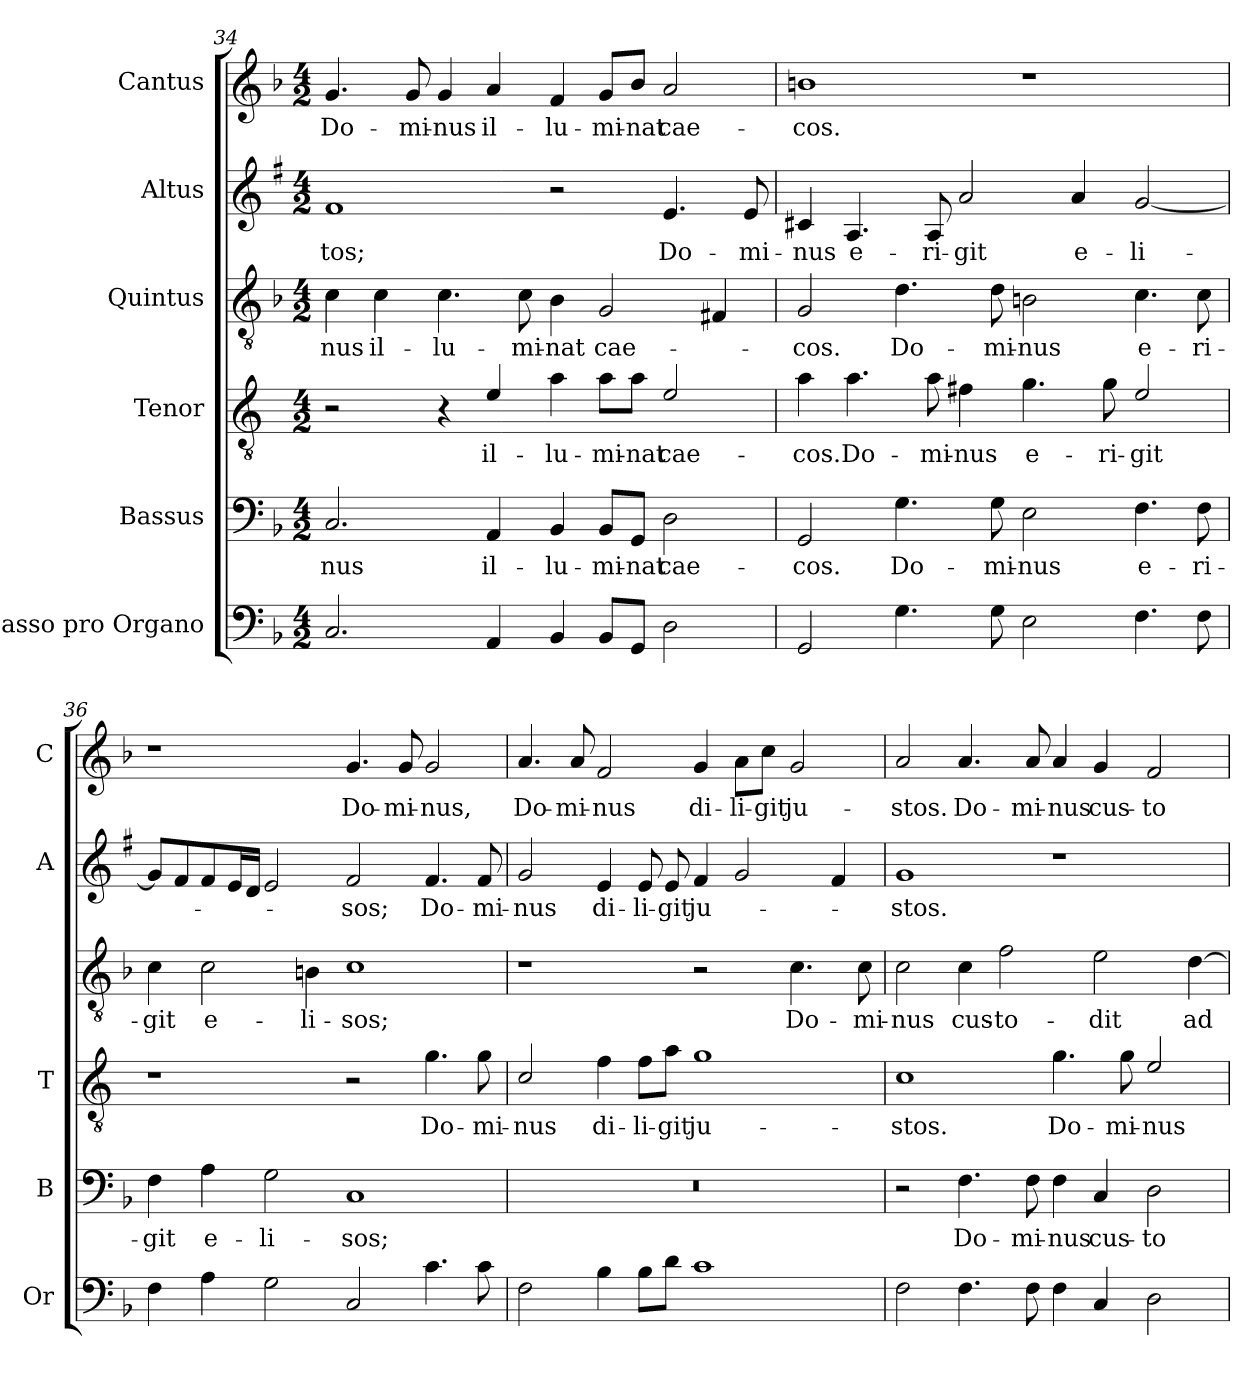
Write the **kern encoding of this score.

**kern	**kern	**text	**kern	**text	**kern	**text	**kern	**text	**kern	**text
*part6	*part5	*part5	*part4	*part4	*part3	*part3	*part2	*part2	*part1	*part1
*staff6	*staff5	*staff5	*staff4	*staff4	*staff3	*staff3	*staff2	*staff2	*staff1	*staff1
*I"Basso pro Organo	*I"Bassus	*	*I"Tenor	*	*I"Quintus	*	*I"Altus	*	*I"Cantus	*
*I'Or	*I'B	*	*I'T	*	*	*	*I'A	*	*I'C	*
!!LO:PB:g=z
*clefF4	*clefF4	*	*clefGv2	*	*clefGv2	*	*clefG2	*	*clefG2	*
*	*	*	*ITrd4c7	*	*	*	*ITrd1c2	*	*	*
*k[b-]	*k[b-]	*	*k[b-]	*	*k[b-]	*	*k[b-]	*	*k[b-]	*
*F:	*F:	*	*F:	*	*F:	*	*F:	*	*F:	*
*M4/2	*M4/2	*	*M4/2	*	*M4/2	*	*M4/2	*	*M4/2	*
=34	=34	=34	=34	=34	=34	=34	=34	=34	=34	=34
!	!	!LO:LY:b	!	!	!	!LO:LY:b	!	!LO:LY:b	!	!LO:LY:b
2.C/	2.C/	-nus	2r	.	4c\	-nus	1e	-tos;	4.g/	Do-
!	!	!	!	!	!	!LO:LY:b	!	!	!	!
.	.	.	.	.	4c\	il-	.	.	.	.
!	!	!	!	!	!	!	!	!	!	!LO:LY:b
.	.	.	.	.	.	.	.	.	8g/	-mi-
!	!	!	!	!	!	!LO:LY:b	!	!	!	!LO:LY:b
.	.	.	4r	.	4.c\	-lu-	.	.	4g/	-nus
!	!	!LO:LY:b	!	!LO:LY:b	!	!	!	!	!	!LO:LY:b
4AA/	4AA/	il-	4A/	il-	.	.	.	.	4a/	il-
!	!	!	!	!	!	!LO:LY:b	!	!	!	!
.	.	.	.	.	8c\	-mi-	.	.	.	.
!	!	!LO:LY:b	!	!LO:LY:b	!	!LO:LY:b	!	!	!	!LO:LY:b
4BB-/	4BB-/	-lu-	4d\	-lu-	4B-\	-nat	2r	.	4f/	-lu-
!	!	!LO:LY:b	!	!LO:LY:b	!	!LO:LY:b	!	!	!	!LO:LY:b
8BB-/L	8BB-/L	-mi-	8d\L	-mi-	2G/	cae-	.	.	8g/L	-mi-
!	!	!LO:LY:b	!	!LO:LY:b	!	!	!	!	!	!LO:LY:b
8GG/J	8GG/J	-nat	8d\J	-nat	.	.	.	.	8b-/J	-nat
!	!	!LO:LY:b	!	!LO:LY:b	!	!	!	!LO:LY:b	!	!LO:LY:b
2D\	2D\	cae-	2A/	cae-	.	.	4.d/	Do-	2a/	cae-
.	.	.	.	.	4F#X/	.	.	.	.	.
!	!	!	!	!	!	!	!	!LO:LY:b	!	!
.	.	.	.	.	.	.	8d/	-mi-	.	.
=35	=35	=35	=35	=35	=35	=35	=35	=35	=35	=35
!	!	!LO:LY:b	!	!LO:LY:b	!	!LO:LY:b	!	!LO:LY:b	!	!LO:LY:b
2GG/	2GG/	-cos.	4d\	-cos.	2G/	-cos.	4Bn/	-nus	1bn	-cos.
!	!	!	!	!LO:LY:b	!	!	!	!LO:LY:b	!	!
.	.	.	4.d\	Do-	.	.	4.G/	e-	.	.
!	!	!LO:LY:b	!	!	!	!LO:LY:b	!	!	!	!
4.G\	4.G\	Do-	.	.	4.d\	Do-	.	.	.	.
!	!	!	!	!LO:LY:b	!	!	!	!LO:LY:b	!	!
.	.	.	8d\	-mi-	.	.	8G/	-ri-	.	.
!	!	!	!	!LO:LY:b	!	!	!	!LO:LY:b	!	!
.	.	.	4Bn\	-nus	.	.	2g/	-git	.	.
!	!	!LO:LY:b	!	!	!	!LO:LY:b	!	!	!	!
8G\	8G\	-mi-	.	.	8d\	-mi-	.	.	.	.
!	!	!LO:LY:b	!	!LO:LY:b	!	!LO:LY:b	!	!	!	!
2E\	2E\	-nus	4.c\	e-	2Bn\	-nus	.	.	1r	.
!	!	!	!	!	!	!	!	!LO:LY:b	!	!
.	.	.	.	.	.	.	4g/	e-	.	.
!	!	!	!	!LO:LY:b	!	!	!	!	!	!
.	.	.	8c\	-ri-	.	.	.	.	.	.
!	!	!LO:LY:b	!	!LO:LY:b	!	!LO:LY:b	!	!LO:LY:b	!	!
4.F\	4.F\	e-	2A/	-git	4.c\	e-	[2f/	-li-	.	.
!	!	!LO:LY:b	!	!	!	!LO:LY:b	!	!	!	!
8F\	8F\	-ri-	.	.	8c\	-ri-	.	.	.	.
=36	=36	=36	=36	=36	=36	=36	=36	=36	=36	=36
!	!	!LO:LY:b	!	!	!	!LO:LY:b	!	!	!	!
4F\	4F\	-git	1r	.	4c\	-git	8f/L]	.	1r	.
.	.	.	.	.	.	.	8e/	.	.	.
!	!	!LO:LY:b	!	!	!	!LO:LY:b	!	!	!	!
4A\	4A\	e-	.	.	2c\	e-	8e/	.	.	.
.	.	.	.	.	.	.	16d/L	.	.	.
.	.	.	.	.	.	.	16c/JJ	.	.	.
!	!	!LO:LY:b	!	!	!	!	!	!	!	!
2G\	2G\	-li-	.	.	.	.	2d/	.	.	.
!	!	!	!	!	!	!LO:LY:b	!	!	!	!
.	.	.	.	.	4Bn\	-li-	.	.	.	.
!	!	!LO:LY:b	!	!	!	!LO:LY:b	!	!LO:LY:b	!	!LO:LY:b
2C/	1C	-sos;	2r	.	1c	-sos;	2e/	-sos;	4.g/	Do-
!	!	!	!	!	!	!	!	!	!	!LO:LY:b
.	.	.	.	.	.	.	.	.	8g/	-mi-
!	!	!	!	!LO:LY:b	!	!	!	!LO:LY:b	!	!LO:LY:b
4.c\	.	.	4.c\	Do-	.	.	4.e/	Do-	2g/	-nus,
!	!	!	!	!LO:LY:b	!	!	!	!LO:LY:b	!	!
8c\	.	.	8c\	-mi-	.	.	8e/	-mi-	.	.
!!LO:LB:g=z
=37	=37	=37	=37	=37	=37	=37	=37	=37	=37	=37
!	!	!	!	!LO:LY:b	!	!	!	!LO:LY:b	!	!LO:LY:b
2F\	0r	.	2F/	-nus	1r	.	2f/	-nus	4.a/	Do-
!	!	!	!	!	!	!	!	!	!	!LO:LY:b
.	.	.	.	.	.	.	.	.	8a/	-mi-
!	!	!	!	!LO:LY:b	!	!	!	!LO:LY:b	!	!LO:LY:b
4B-\	.	.	4B-\	di-	.	.	4d/	di-	2f/	-nus
!	!	!	!	!LO:LY:b	!	!	!	!LO:LY:b	!	!
8B-\L	.	.	8B-\L	-li-	.	.	8d/	-li-	.	.
!	!	!	!	!LO:LY:b	!	!	!	!LO:LY:b	!	!
8d\J	.	.	8d\J	-git	.	.	8d/	-git	.	.
!	!	!	!	!LO:LY:b	!	!	!	!LO:LY:b	!	!LO:LY:b
1c	.	.	1c	ju-	2r	.	4e/	ju-	4g/	di-
!	!	!	!	!	!	!	!	!	!	!LO:LY:b
.	.	.	.	.	.	.	2f/	.	8a\L	-li-
!	!	!	!	!	!	!	!	!	!	!LO:LY:b
.	.	.	.	.	.	.	.	.	8cc\J	-git
!	!	!	!	!	!	!LO:LY:b	!	!	!	!LO:LY:b
.	.	.	.	.	4.c\	Do-	.	.	2g/	ju-
.	.	.	.	.	.	.	4e/	.	.	.
!	!	!	!	!	!	!LO:LY:b	!	!	!	!
.	.	.	.	.	8c\	-mi-	.	.	.	.
=38	=38	=38	=38	=38	=38	=38	=38	=38	=38	=38
!	!	!	!	!LO:LY:b	!	!LO:LY:b	!	!LO:LY:b	!	!LO:LY:b
2F\	2r	.	1F	-stos.	2c\	-nus	1f	-stos.	2a/	-stos.
!	!	!LO:LY:b	!	!	!	!LO:LY:b	!	!	!	!LO:LY:b
4.F\	4.F\	Do-	.	.	4c\	cus-	.	.	4.a/	Do-
!	!	!	!	!	!	!LO:LY:b	!	!	!	!
.	.	.	.	.	2f\	-to-	.	.	.	.
!	!	!LO:LY:b	!	!	!	!	!	!	!	!LO:LY:b
8F\	8F\	-mi-	.	.	.	.	.	.	8a/	-mi-
!	!	!LO:LY:b	!	!LO:LY:b	!	!	!	!	!	!LO:LY:b
4F\	4F\	-nus	4.c\	Do-	.	.	1r	.	4a/	-nus
!	!	!LO:LY:b	!	!	!	!LO:LY:b	!	!	!	!LO:LY:b
4C/	4C/	cus-	.	.	2e\	-dit	.	.	4g/	cus-
!	!	!	!	!LO:LY:b	!	!	!	!	!	!
.	.	.	8c\	-mi-	.	.	.	.	.	.
!	!	!LO:LY:b	!	!LO:LY:b	!	!	!	!	!	!LO:LY:b
2D\	2D\	-to-	2A/	-nus	.	.	.	.	2f/	-to-
!	!	!	!	!	!	!LO:LY:b	!	!	!	!
.	.	.	.	.	[4d\	ad-	.	.	.	.
=	=	=	=	=	=	=	=	=	=	=
*-	*-	*-	*-	*-	*-	*-	*-	*-	*-	*-
